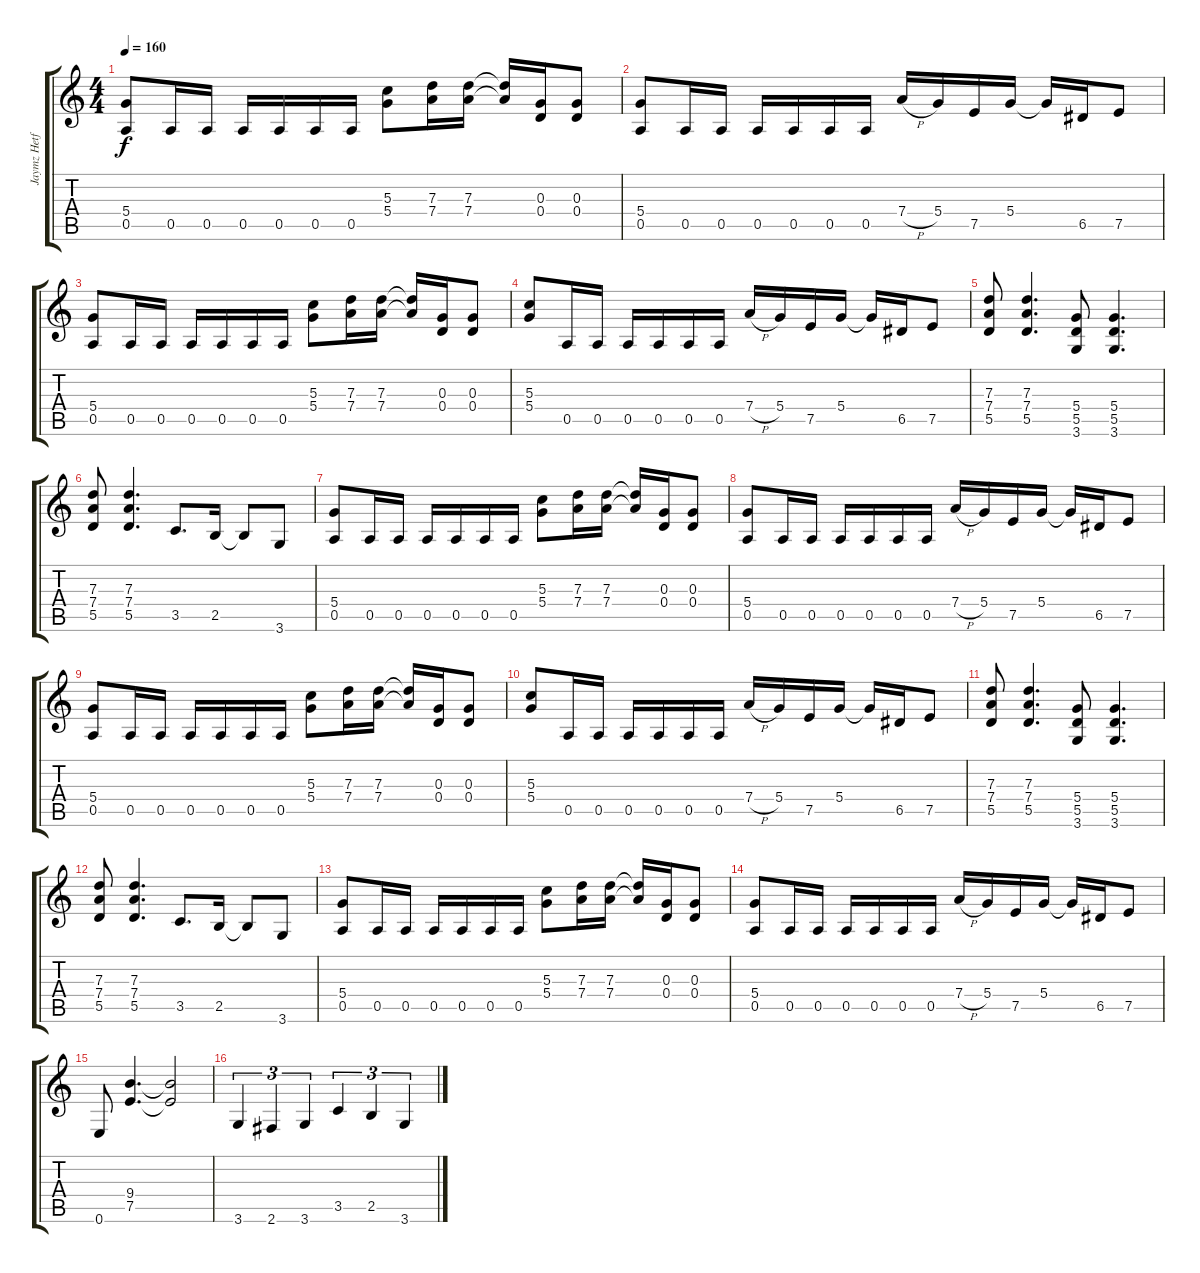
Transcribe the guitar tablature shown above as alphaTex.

\track ("Jaymz Hetfield" "Jaymz Hetf") {instrument distortionguitar}
\staff {score tabs}
\tuning (E4 B3 G3 D3 A2 E2) {hide}
\ts (4 4)
\tempo 160
\clef g2
\ks c
(5.4 0.5).8{dy f} 0.5.16 0.5.16 0.5.16 0.5.16 0.5.16 0.5.16 (5.3 5.4).8 (7.3 7.4).16 (7.3 7.4).16 (7.3{t} 7.4{t}).16 (0.3 0.4).16 (0.3 0.4).8 |
(5.4 0.5).8 0.5.16 0.5.16 0.5.16 0.5.16 0.5.16 0.5.16 7.4{h}.16 5.4.16 7.5.16 5.4.16 5.4{t}.16 6.5.16 7.5.8 |
(5.4 0.5).8 0.5.16 0.5.16 0.5.16 0.5.16 0.5.16 0.5.16 (5.3 5.4).8 (7.3 7.4).16 (7.3 7.4).16 (7.3{t} 7.4{t}).16 (0.3 0.4).16 (0.3 0.4).8 |
(5.3 5.4).8 0.5.16 0.5.16 0.5.16 0.5.16 0.5.16 0.5.16 7.4{h}.16 5.4.16 7.5.16 5.4.16 5.4{t}.16 6.5.16 7.5.8 |
(7.3 7.4 5.5).8 (7.3 7.4 5.5).4{d} (5.4 5.5 3.6).8 (5.4 5.5 3.6).4{d} |
(7.3 7.4 5.5).8 (7.3 7.4 5.5).4{d} 3.5.8{d} 2.5.16 2.5{t}.8 3.6.8 |
(5.4 0.5).8 0.5.16 0.5.16 0.5.16 0.5.16 0.5.16 0.5.16 (5.3 5.4).8 (7.3 7.4).16 (7.3 7.4).16 (7.3{t} 7.4{t}).16 (0.3 0.4).16 (0.3 0.4).8 |
(5.4 0.5).8 0.5.16 0.5.16 0.5.16 0.5.16 0.5.16 0.5.16 7.4{h}.16 5.4.16 7.5.16 5.4.16 5.4{t}.16 6.5.16 7.5.8 |
(5.4 0.5).8 0.5.16 0.5.16 0.5.16 0.5.16 0.5.16 0.5.16 (5.3 5.4).8 (7.3 7.4).16 (7.3 7.4).16 (7.3{t} 7.4{t}).16 (0.3 0.4).16 (0.3 0.4).8 |
(5.3 5.4).8 0.5.16 0.5.16 0.5.16 0.5.16 0.5.16 0.5.16 7.4{h}.16 5.4.16 7.5.16 5.4.16 5.4{t}.16 6.5.16 7.5.8 |
(7.3 7.4 5.5).8 (7.3 7.4 5.5).4{d} (5.4 5.5 3.6).8 (5.4 5.5 3.6).4{d} |
(7.3 7.4 5.5).8 (7.3 7.4 5.5).4{d} 3.5.8{d} 2.5.16 2.5{t}.8 3.6.8 |
(5.4 0.5).8 0.5.16 0.5.16 0.5.16 0.5.16 0.5.16 0.5.16 (5.3 5.4).8 (7.3 7.4).16 (7.3 7.4).16 (7.3{t} 7.4{t}).16 (0.3 0.4).16 (0.3 0.4).8 |
(5.4 0.5).8 0.5.16 0.5.16 0.5.16 0.5.16 0.5.16 0.5.16 7.4{h}.16 5.4.16 7.5.16 5.4.16 5.4{t}.16 6.5.16 7.5.8 |
0.6.8 (9.4 7.5).4{d} (9.4{t} 7.5{t}).2 |
3.6.4{tu (3 2)} 2.6.4{tu (3 2)} 3.6.4{tu (3 2)} 3.5.4{tu (3 2)} 2.5.4{tu (3 2)} 3.6.4{tu (3 2)}
